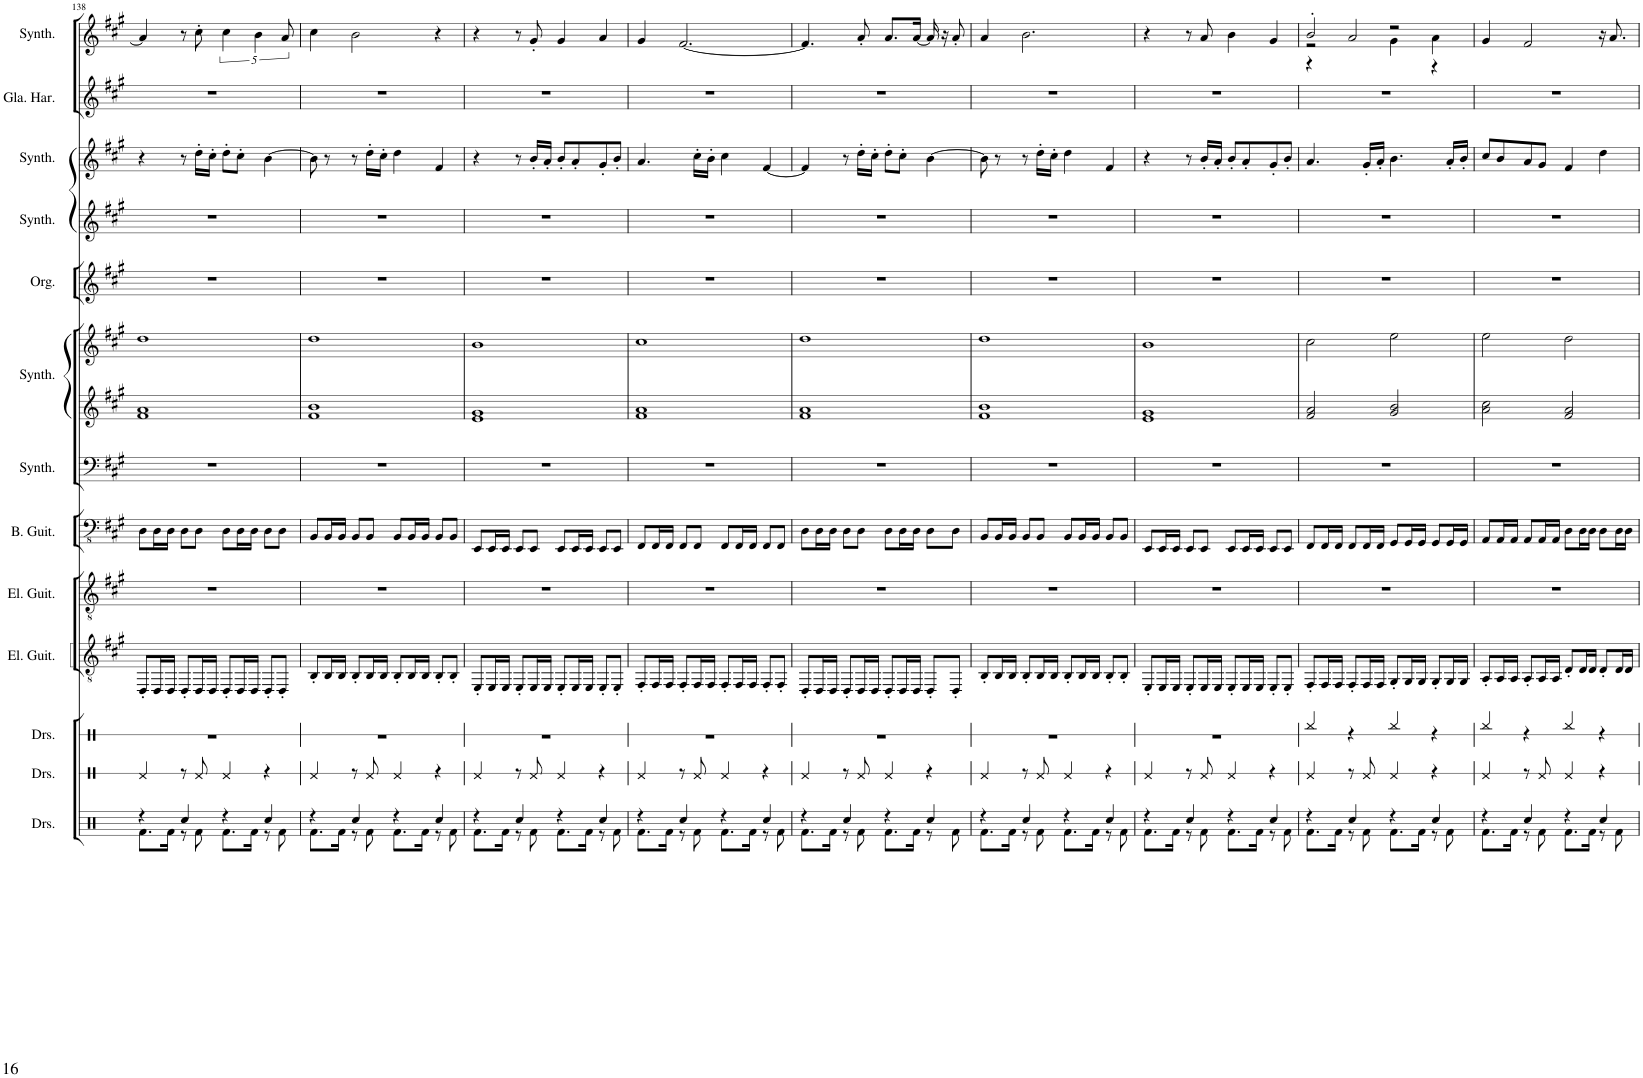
**kern	**kern	**kern	**kern	**kern	**kern
*part5	*part4	*part3	*part3	*part2	*part1
*staff6	*staff5	*staff4	*staff3	*staff2	*staff1
*I"Electric Guitar, drive guitar	*I"Bass Guitar, slapbass	*I"String Synthesizer, warmstrings	*	*I"Brass Synthesizer, leadbrass	*I"Saw Synthesizer, vocals
*I'El. Guit.	*I'B. Guit.	*I'Synth.	*	*I'Synth.	*I'Synth.
!!LO:PB:g=z
*clefGv2	*clefFv4	*clefG2	*clefG2	*clefG2	*clefG2
*k[f#c#g#]	*k[f#c#g#]	*k[f#c#g#]	*k[f#c#g#]	*k[f#c#g#]	*k[f#c#g#]
*M4/4	*M4/4	*M4/4	*M4/4	*M4/4	*M4/4
=138	=138	=138	=138	=138	=138
8DD'/L	8DD\L	1f# 1a	1dd	4r	4a/]
16DD/L	16DD\L	.	.	.	.
16DD/JJ	16DD\JJ	.	.	.	.
8DD'/L	8DD\L	.	.	8r	8r
16DD/L	8DD\J	.	.	16dd'\LL	8cc#'\
16DD/JJ	.	.	.	16cc#'\JJ	.
8DD'/L	8DD\L	.	.	8dd'\L	5cc#\
16DD/L	16DD\L	.	.	8cc#'\J	.
16DD/JJ	16DD\JJ	.	.	.	.
.	.	.	.	.	5b\
8DD'/L	8DD\L	.	.	[4b\	.
8DD'/J	8DD\J	.	.	.	.
.	.	.	.	.	10a/
=139	=139	=139	=139	=139	=139
8BB'/L	8BBB/L	1f# 1b	1dd	8b\]	4cc#\
16BB/L	16BBB/L	.	.	8r	.
16BB/JJ	16BBB/JJ	.	.	.	.
8BB'/L	8BBB/L	.	.	8r	2b\
16BB/L	8BBB/J	.	.	16dd'\LL	.
16BB/JJ	.	.	.	16cc#'\JJ	.
8BB'/L	8BBB/L	.	.	4dd\	.
16BB/L	16BBB/L	.	.	.	.
16BB/JJ	16BBB/JJ	.	.	.	.
8BB'/L	8BBB/L	.	.	4f#/	4r
8BB'/J	8BBB/J	.	.	.	.
=140	=140	=140	=140	=140	=140
8EE'/L	8EEE/L	1e 1g#	1b	4r	4r
16EE/L	16EEE/L	.	.	.	.
16EE/JJ	16EEE/JJ	.	.	.	.
8EE'/L	8EEE/L	.	.	8r	8r
16EE/L	8EEE/J	.	.	16b'/LL	8g#'/
16EE/JJ	.	.	.	16a'/JJ	.
8EE'/L	8EEE/L	.	.	8b'/L	4g#/
16EE/L	16EEE/L	.	.	8a'/	.
16EE/JJ	16EEE/JJ	.	.	.	.
8EE'/L	8EEE/L	.	.	8g#'/	4a/
8EE'/J	8EEE/J	.	.	8b'/J	.
=141	=141	=141	=141	=141	=141
8FF#'/L	8FFF#/L	1f# 1a	1cc#	4.a/	4g#/
16FF#/L	16FFF#/L	.	.	.	.
16FF#/JJ	16FFF#/JJ	.	.	.	.
8FF#'/L	8FFF#/L	.	.	.	[2.f#/
16FF#/L	8FFF#/J	.	.	16cc#'\LL	.
16FF#/JJ	.	.	.	16b'\JJ	.
8FF#'/L	8FFF#/L	.	.	4cc#\	.
16FF#/L	16FFF#/L	.	.	.	.
16FF#/JJ	16FFF#/JJ	.	.	.	.
8FF#'/L	8FFF#/L	.	.	[4f#/	.
8FF#'/J	8FFF#/J	.	.	.	.
=142	=142	=142	=142	=142	=142
8DD'/L	8DD\L	1f# 1a	1dd	4f#/]	4.f#/]
16DD/L	16DD\L	.	.	.	.
16DD/JJ	16DD\JJ	.	.	.	.
8DD'/L	8DD\L	.	.	8r	.
16DD/L	8DD\J	.	.	16dd'\LL	8a'/
16DD/JJ	.	.	.	16cc#'\JJ	.
8DD'/L	8DD\L	.	.	8dd'\L	8.a/L
16DD/L	16DD\L	.	.	8cc#'\J	.
16DD/JJ	16DD\JJ	.	.	.	[16a/Jk
8DD'/L	8DD\L	.	.	[4b\	16a/]
.	.	.	.	.	16r
8DD'/J	8DD\J	.	.	.	8a'/
=143	=143	=143	=143	=143	=143
8BB'/L	8BBB/L	1f# 1b	1dd	8b\]	4a/
16BB/L	16BBB/L	.	.	8r	.
16BB/JJ	16BBB/JJ	.	.	.	.
8BB'/L	8BBB/L	.	.	8r	2.b\
16BB/L	8BBB/J	.	.	16dd'\LL	.
16BB/JJ	.	.	.	16cc#'\JJ	.
8BB'/L	8BBB/L	.	.	4dd\	.
16BB/L	16BBB/L	.	.	.	.
16BB/JJ	16BBB/JJ	.	.	.	.
8BB'/L	8BBB/L	.	.	4f#/	.
8BB'/J	8BBB/J	.	.	.	.
=144	=144	=144	=144	=144	=144
8EE'/L	8EEE/L	1e 1g#	1b	4r	4r
16EE/L	16EEE/L	.	.	.	.
16EE/JJ	16EEE/JJ	.	.	.	.
8EE'/L	8EEE/L	.	.	8r	8r
16EE/L	8EEE/J	.	.	16b'/LL	8a/
16EE/JJ	.	.	.	16a'/JJ	.
8EE'/L	8EEE/L	.	.	8b'/L	4b\
16EE/L	16EEE/L	.	.	8a'/	.
16EE/JJ	16EEE/JJ	.	.	.	.
8EE'/L	8EEE/L	.	.	8g#'/	4g#/
8EE'/J	8EEE/J	.	.	8b'/J	.
=145	=145	=145	=145	=145	=145
*	*	*	*	*	*^
*	*	*	*	*	*	*^
8FF#'/L	8FFF#/L	2f#/ 2a/	2cc#\	4.a/	2b'/	2r	4r
16FF#/L	16FFF#/L	.	.	.	.	.	.
16FF#/JJ	16FFF#/JJ	.	.	.	.	.	.
8FF#'/L	8FFF#/L	.	.	.	.	.	2a/
16FF#/L	16FFF#/L	.	.	16g#'/LL	.	.	.
16FF#/JJ	16FFF#/JJ	.	.	16a'/JJ	.	.	.
8GG#'/L	8GGG#/L	2g#/ 2b/	2ee\	4.b\	2r	4g#\	.
16GG#/L	16GGG#/L	.	.	.	.	.	.
16GG#/JJ	16GGG#/JJ	.	.	.	.	.	.
8GG#'/L	8GGG#/L	.	.	.	.	4a\	4r
16GG#/L	16GGG#/L	.	.	16a'/LL	.	.	.
16GG#/JJ	16GGG#/JJ	.	.	16b'/JJ	.	.	.
*	*	*	*	*	*v	*v	*v
=146	=146	=146	=146	=146	=146
8AA'/L	8AAA/L	2a\ 2cc#\	2ee\	8cc#/L	4g#/
16AA/L	16AAA/L	.	.	8b/	.
16AA/JJ	16AAA/JJ	.	.	.	.
8AA'/L	8AAA/L	.	.	8a/	2f#/
16AA/L	16AAA/L	.	.	8g#/J	.
16AA/JJ	16AAA/JJ	.	.	.	.
8D'/L	8DD\L	2f#/ 2a/	2dd\	4f#/	.
16D/L	16DD\L	.	.	.	.
16D/JJ	16DD\JJ	.	.	.	.
8D'/L	8DD\L	.	.	4dd\	16r
.	.	.	.	.	8.a/
16D/L	16DD\L	.	.	.	.
16D/JJ	16DD\JJ	.	.	.	.
=	=	=	=	=	=
*-	*-	*-	*-	*-	*-
